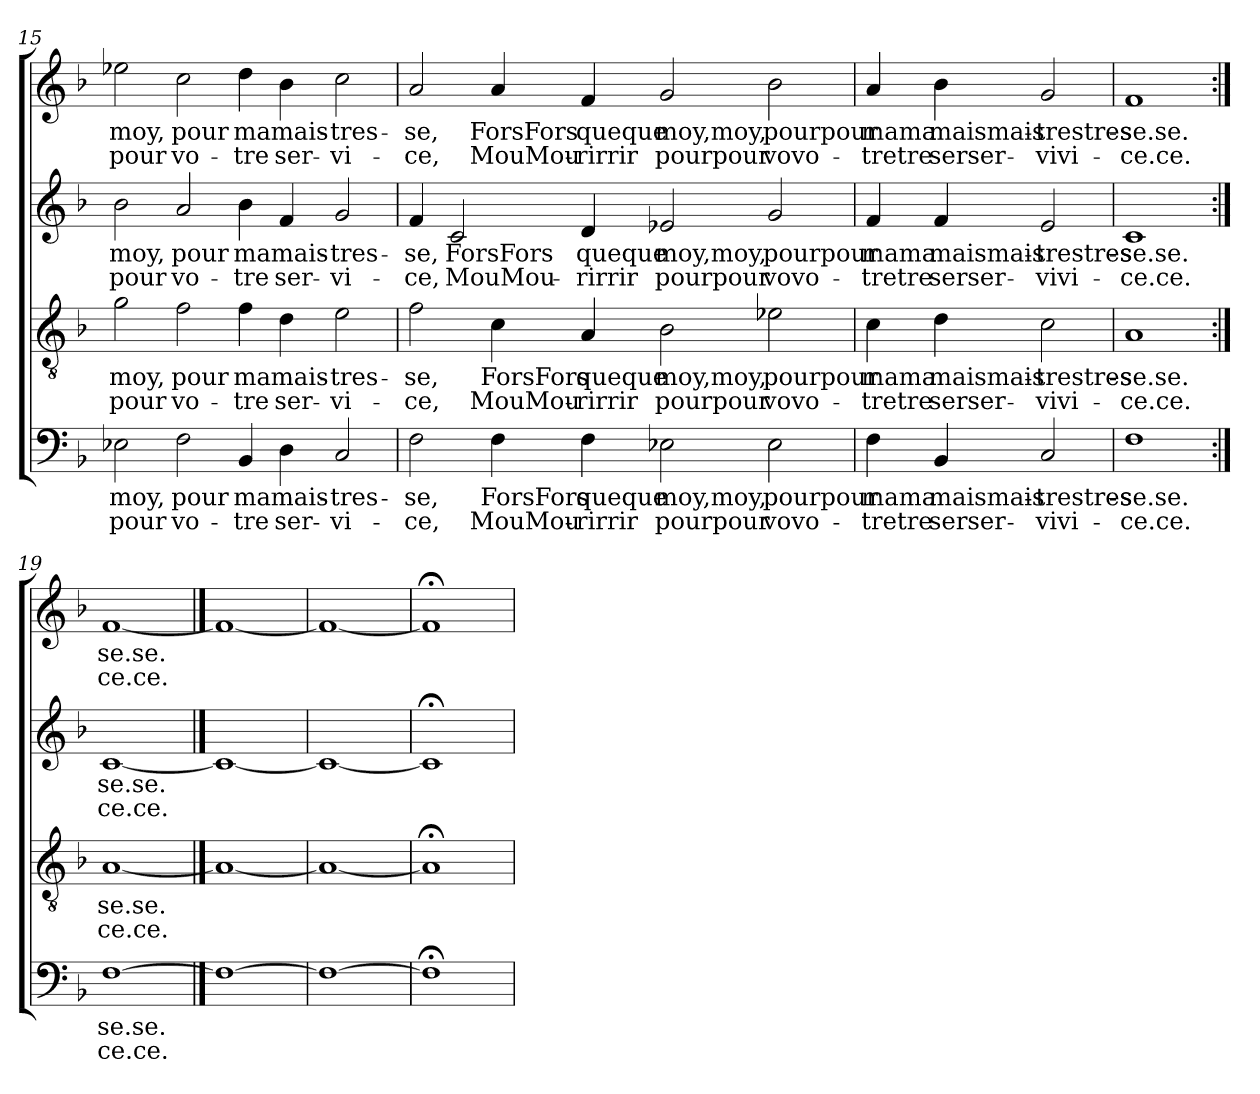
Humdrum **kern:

**kern	**text	**text	**kern	**text	**text	**kern	**text	**text	**kern	**text	**text
*part4	*part4	*part4	*part3	*part3	*part3	*part2	*part2	*part2	*part1	*part1	*part1
*staff4	*staff4	*staff4	*staff3	*staff3	*staff3	*staff2	*staff2	*staff2	*staff1	*staff1	*staff1
!!LO:LB:g=z
*clefF4	*	*	*clefGv2	*	*	*clefG2	*	*	*clefG2	*	*
*k[b-]	*	*	*k[b-]	*	*	*k[b-]	*	*	*k[b-]	*	*
=15	=15	=15	=15	=15	=15	=15	=15	=15	=15	=15	=15
2E-X	moy,	pour	2g	moy,	pour	2b-	moy,	pour	2ee-X	moy,	pour
2F	pour	vo-	2f	pour	vo-	2a	pour	vo-	2cc	pour	vo-
4BB-	ma	-tre	4f	ma	-tre	4b-	ma	-tre	4dd	ma	-tre
4D	mais-	ser-	4d	mais-	ser-	4f	mais-	ser-	4b-	mais-	ser-
2C	-tres-	-vi-	2e	-tres-	-vi-	2g	-tres-	-vi-	2cc	-tres-	-vi-
=16	=16	=16	=16	=16	=16	=16	=16	=16	=16	=16	=16
2F	-se,	-ce,	2f	-se,	-ce,	4f	-se,	-ce,	2a	-se,	-ce,
.	.	.	.	.	.	2c	ForsFors	MouMou-	.	.	.
4F	ForsFors	MouMou-	4c	ForsFors	MouMou-	.	.	.	4a	ForsFors	MouMou-
4F	queque	-rirrir	4A	queque	-rirrir	4d	queque	-rirrir	4f	queque	-rirrir
2E-X	moy,moy,	pourpour	2B-	moy,moy,	pourpour	2e-X	moy,moy,	pourpour	2g	moy,moy,	pourpour
2E-	pourpour	vovo-	2e-X	pourpour	vovo-	2g	pourpour	vovo-	2b-	pourpour	vovo-
=17	=17	=17	=17	=17	=17	=17	=17	=17	=17	=17	=17
4F	mama	-tretre	4c	mama	-tretre	4f	mama	-tretre	4a	mama	-tretre
4BB-	maismais-	serser-	4d	maismais-	serser-	4f	maismais-	serser-	4b-	maismais-	serser-
2C	-trestres-	-vivi-	2c	-trestres-	-vivi-	2e	-trestres-	-vivi-	2g	-trestres-	-vivi-
=18	=18	=18	=18	=18	=18	=18	=18	=18	=18	=18	=18
1F	-se.se.	-ce.ce.	1A	-se.se.	-ce.ce.	1c	-se.se.	-ce.ce.	1f	-se.se.	-ce.ce.
=19:|!	=19:|!	=19:|!	=19:|!	=19:|!	=19:|!	=19:|!	=19:|!	=19:|!	=19:|!	=19:|!	=19:|!
[1F	- se.se.	- ce.ce.	[1A	- se.se.	- ce.ce.	[1c	- se.se.	- ce.ce.	[1f	- se.se.	- ce.ce.
==20	==20	==20	==20	==20	==20	==20	==20	==20	==20	==20	==20
1F_	.	.	1A_	.	.	1c_	.	.	1f_	.	.
=21	=21	=21	=21	=21	=21	=21	=21	=21	=21	=21	=21
1F_	.	.	1A_	.	.	1c_	.	.	1f_	.	.
=22	=22	=22	=22	=22	=22	=22	=22	=22	=22	=22	=22
1F;<]	.	.	1A;<]	.	.	1c;<]	.	.	1f;<]	.	.
=	=	=	=	=	=	=	=	=	=	=	=
*-	*-	*-	*-	*-	*-	*-	*-	*-	*-	*-	*-
